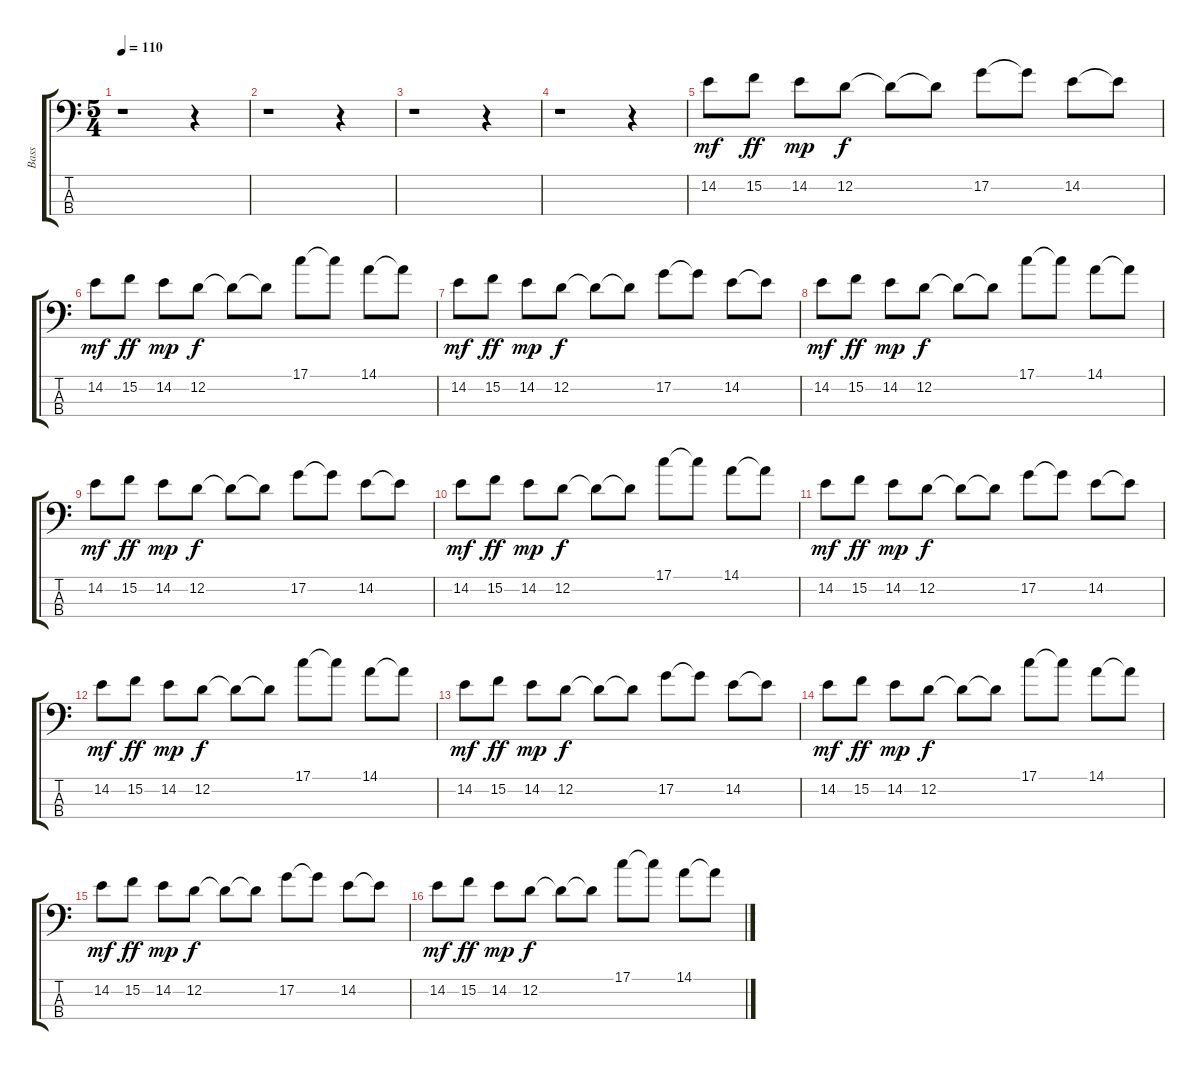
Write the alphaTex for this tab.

\track ("Bass" "Bass") {instrument electricbasspick}
\staff {score tabs}
\tuning (G2 D2 A1 D1) {hide}
\ts (5 4)
\tempo 110
\clef f4
\ks c
r.1{dy mf instrument electricbasspick} r.4 |
r.1 r.4 |
r.1 r.4 |
r.1 r.4 |
14.2.8{instrument slapbass1} 15.2.8{dy ff} 14.2.8{dy mp} 12.2.8{dy f} 12.2{t}.8 12.2{t}.8 17.2.8 17.2{t}.8 14.2.8 14.2{t}.8 |
14.2.8{dy mf} 15.2.8{dy ff} 14.2.8{dy mp} 12.2.8{dy f} 12.2{t}.8 12.2{t}.8 17.1.8 17.1{t}.8 14.1.8 14.1{t}.8 |
14.2.8{dy mf} 15.2.8{dy ff} 14.2.8{dy mp} 12.2.8{dy f} 12.2{t}.8 12.2{t}.8 17.2.8 17.2{t}.8 14.2.8 14.2{t}.8 |
14.2.8{dy mf} 15.2.8{dy ff} 14.2.8{dy mp} 12.2.8{dy f} 12.2{t}.8 12.2{t}.8 17.1.8 17.1{t}.8 14.1.8 14.1{t}.8 |
14.2.8{dy mf} 15.2.8{dy ff} 14.2.8{dy mp} 12.2.8{dy f} 12.2{t}.8 12.2{t}.8 17.2.8 17.2{t}.8 14.2.8 14.2{t}.8 |
14.2.8{dy mf} 15.2.8{dy ff} 14.2.8{dy mp} 12.2.8{dy f} 12.2{t}.8 12.2{t}.8 17.1.8 17.1{t}.8 14.1.8 14.1{t}.8 |
14.2.8{dy mf} 15.2.8{dy ff} 14.2.8{dy mp} 12.2.8{dy f} 12.2{t}.8 12.2{t}.8 17.2.8 17.2{t}.8 14.2.8 14.2{t}.8 |
14.2.8{dy mf} 15.2.8{dy ff} 14.2.8{dy mp} 12.2.8{dy f} 12.2{t}.8 12.2{t}.8 17.1.8 17.1{t}.8 14.1.8 14.1{t}.8 |
14.2.8{dy mf} 15.2.8{dy ff} 14.2.8{dy mp} 12.2.8{dy f} 12.2{t}.8 12.2{t}.8 17.2.8 17.2{t}.8 14.2.8 14.2{t}.8 |
14.2.8{dy mf} 15.2.8{dy ff} 14.2.8{dy mp} 12.2.8{dy f} 12.2{t}.8 12.2{t}.8 17.1.8 17.1{t}.8 14.1.8 14.1{t}.8 |
14.2.8{dy mf} 15.2.8{dy ff} 14.2.8{dy mp} 12.2.8{dy f} 12.2{t}.8 12.2{t}.8 17.2.8 17.2{t}.8 14.2.8 14.2{t}.8 |
14.2.8{dy mf} 15.2.8{dy ff} 14.2.8{dy mp} 12.2.8{dy f} 12.2{t}.8 12.2{t}.8 17.1.8 17.1{t}.8 14.1.8 14.1{t}.8
